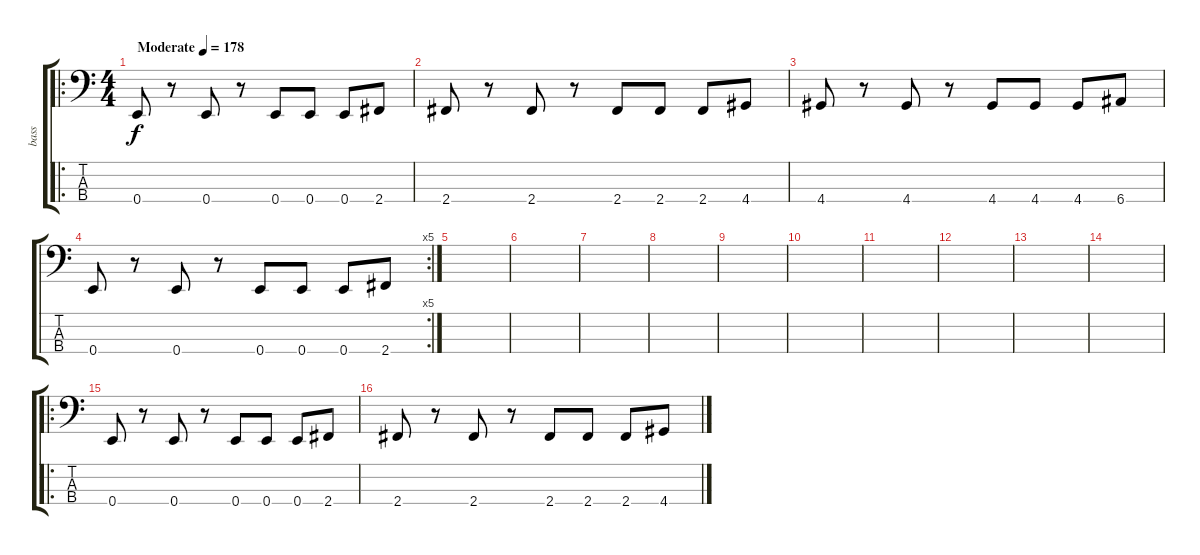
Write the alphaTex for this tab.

\track ("bass" "bass") {instrument electricbassfinger}
\staff {score tabs}
\tuning (G2 D2 A1 E1) {hide}
\ro
\ts (4 4)
\tempo (178 "Moderate")
\clef f4
\ks c
0.4.8{dy f instrument electricbassfinger} r.8 0.4.8 r.8 0.4.8 0.4.8 0.4.8 2.4.8 |
2.4.8 r.8 2.4.8 r.8 2.4.8 2.4.8 2.4.8 4.4.8 |
4.4.8 r.8 4.4.8 r.8 4.4.8 4.4.8 4.4.8 6.4.8 |
\rc 5
0.4.8 r.8 0.4.8 r.8 0.4.8 0.4.8 0.4.8 2.4.8 |
|
|
|
|
|
|
|
|
|
|
\ro
0.4.8 r.8 0.4.8 r.8 0.4.8 0.4.8 0.4.8 2.4.8 |
2.4.8 r.8 2.4.8 r.8 2.4.8 2.4.8 2.4.8 4.4.8
